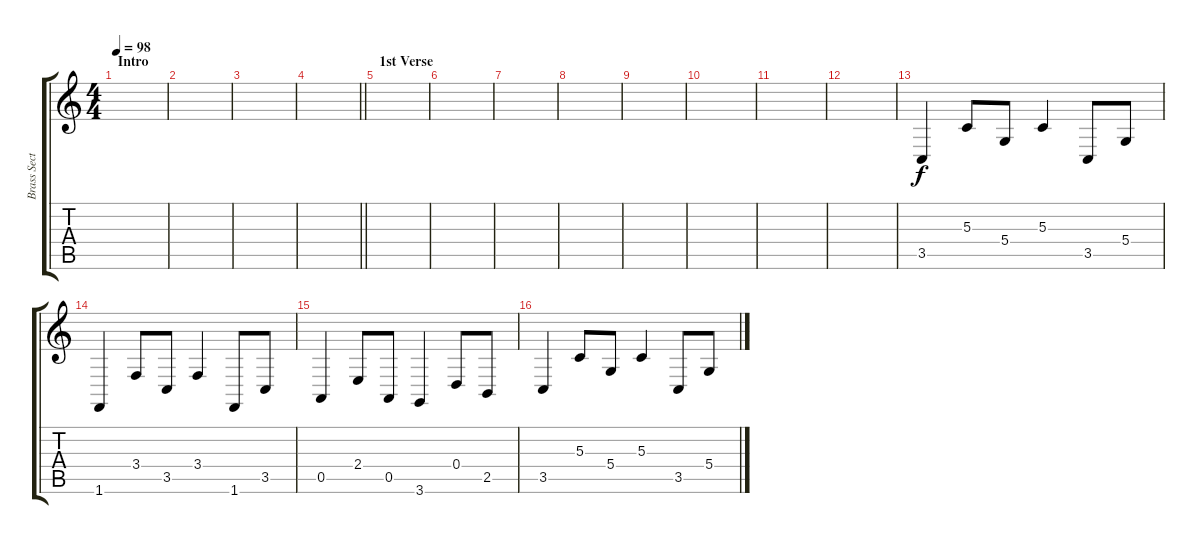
\track ("Brass Section" "Brass Sect") {instrument tuba}
\staff {score tabs}
\tuning (E4 B3 G3 D3 A2 E2) {hide}
\ts (4 4)
\section ("" "Intro")
\tempo 98
\clef g2
\ks c
|
|
|
\barLineRight lightlight
|
\section ("" "1st Verse")
|
|
|
|
|
|
|
|
3.5.4 5.3.8 5.4.8 5.3.4 3.5.8 5.4.8 |
1.6.4 3.4.8 3.5.8 3.4.4 1.6.8 3.5.8 |
0.5.4 2.4.8 0.5.8 3.6.4 0.4.8 2.5.8 |
3.5.4 5.3.8 5.4.8 5.3.4 3.5.8 5.4.8
